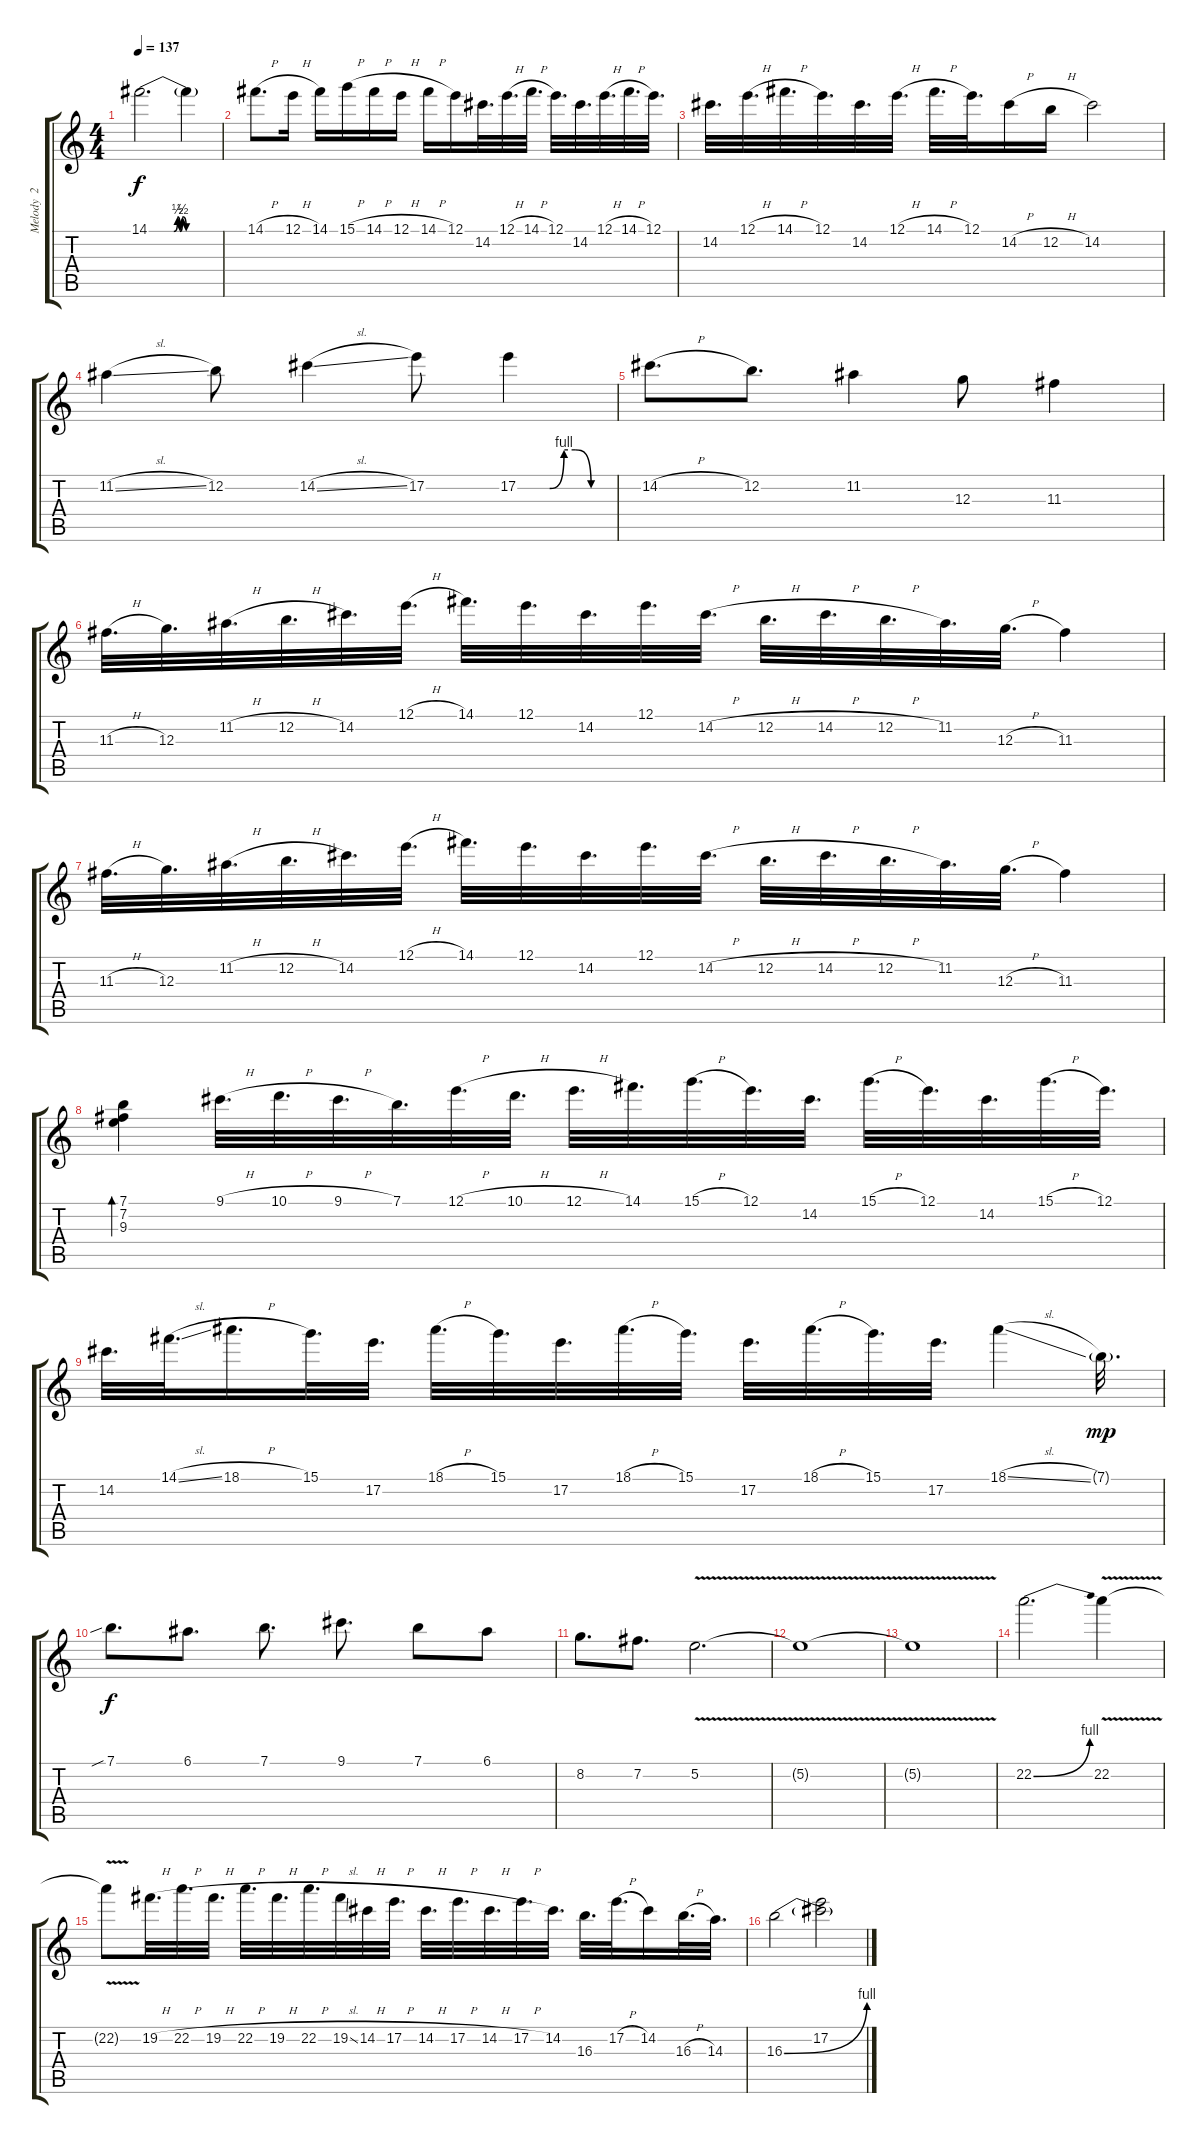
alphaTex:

\track ("Melody  2" "Melody  2") {instrument distortionguitar}
\staff {score tabs}
\tuning (E4 B3 G3 D3 A2 E2) {hide}
\ts (4 4)
\tempo 137
\clef g2
\ks c
14.1{be (custom 0 0 10 0 15 0 20 0 23 2 25 0 27 2 30 0 60 0)}.2{d dy f} 14.1{t}.4 |
14.1{h}.8{d} 12.1{h}.16 14.1.16 15.1{h}.16 14.1{h}.16 12.1{h}.16 14.1{h}.16 12.1.16 14.2.32{d} 12.1{h}.32{d} 14.1{h}.32{d} 12.1.32{d} 14.2.32{d} 12.1{h}.32{d} 14.1{h}.32{d} 12.1.32{d} |
14.2.32{d} 12.1{h}.32{d} 14.1{h}.32{d} 12.1.32{d} 14.2.32{d} 12.1{h}.32{d} 14.1{h}.32{d} 12.1.32{d} 14.2{h}.16 12.2{h}.16 14.2.2 |
11.2{sl}.4 12.2.8 14.2{sl}.4 17.2.8 17.2{be (custom 0 0 10 0 20 0 29 4 36 4 46 0 60 0)}.4 |
14.2{h}.8{d} 12.2.8{d} 11.2.4 12.3.8 11.3.4 |
11.3{h}.32{d} 12.3.32{d} 11.2{h}.32{d} 12.2{h}.32{d} 14.2.32{d} 12.1{h}.32{d} 14.1.32{d} 12.1.32{d} 14.2.32{d} 12.1.32{d} 14.2{h}.32{d} 12.2{h}.32{d} 14.2{h}.32{d} 12.2{h}.32{d} 11.2.32{d} 12.3{h}.32{d} 11.3.4 |
11.3{h}.32{d} 12.3.32{d} 11.2{h}.32{d} 12.2{h}.32{d} 14.2.32{d} 12.1{h}.32{d} 14.1.32{d} 12.1.32{d} 14.2.32{d} 12.1.32{d} 14.2{h}.32{d} 12.2{h}.32{d} 14.2{h}.32{d} 12.2{h}.32{d} 11.2.32{d} 12.3{h}.32{d} 11.3.4 |
(7.1 7.2 9.3).4{bd 120} 9.1{h}.32{d} 10.1{h}.32{d} 9.1{h}.32{d} 7.1.32{d} 12.1{h}.32{d} 10.1{h}.32{d} 12.1{h}.32{d} 14.1.32{d} 15.1{h}.32{d} 12.1.32{d} 14.2.32{d} 15.1{h}.32{d} 12.1.32{d} 14.2.32{d} 15.1{h}.32{d} 12.1.32{d} |
14.2.32{d} 14.1{sl}.32{d} 18.1{h}.16{d} 15.1.32{d} 17.2.32{d} 18.1{h}.32{d} 15.1.32{d} 17.2.32{d} 18.1{h}.32{d} 15.1.32{d} 17.2.32{d} 18.1{h}.32{d} 15.1.32{d} 17.2.32{d} 18.1{sl}.4 7.1{g}.32{d dy mp} |
7.1{sib}.8{d dy f} 6.1.8{d} 7.1.8{d} 9.1.8{d} 7.1.8 6.1.8 |
8.2.8{d} 7.2.8{d} 5.2{v}.2{d} |
5.2{v t}.1 |
5.2{t}.1 |
22.2{be (bend 0 0 60 4)}.2{d} 22.2{v}.4 |
22.2{v t}.8 19.2{h}.32{d} 22.2{h}.32{d} 19.2{h}.32{d} 22.2{h}.32{d} 19.2{h}.32{d} 22.2{h}.32{d} 19.2{sl}.32 14.2{h}.32 17.2{h}.32{d} 14.2{h}.32{d} 17.2{h}.32{d} 14.2{h}.32{d} 17.2{h}.32{d} 14.2.32{d} 16.3.32{d} 17.2{h}.32{d} 14.2.16 16.3{h}.32{d} 14.3.32{d} |
16.3{be (bend 0 0 60 4)}.2 (17.2 16.3{t}).2
